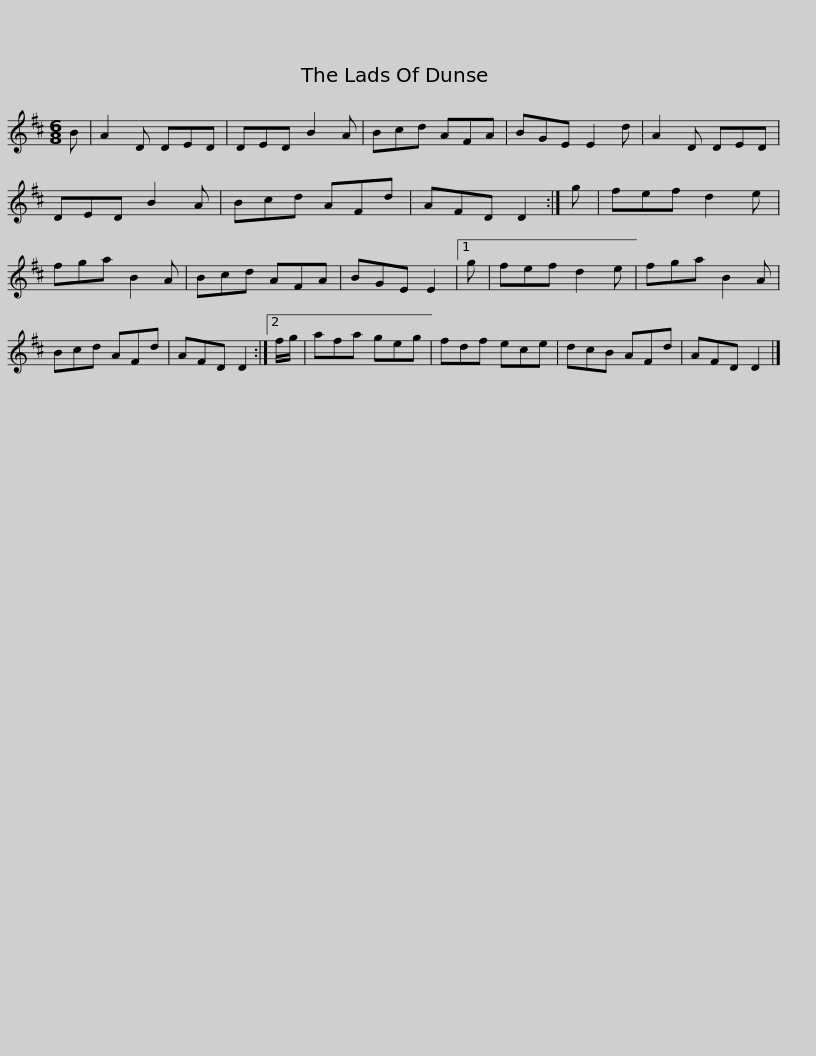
X:1
L:1/8
M:6/8
I:linebreak $
K:D
V:1 treble
V:1
 B | A2 D DED | DED B2 A | Bcd AFA | BGE E2 d | %5
 A2 D DED | DED B2 A | Bcd AFd |$ AFD D2 :| g | %10
 fef d2 e | fga B2 A | Bcd AFA | BGE E2 |1 g | %15
 fef d2 e | fga B2 A |$ Bcd AFd | AFD D2 :|2 f/g/ | %20
 afa geg | fdf ece | dcB AFd | AFD D2 |] %24
